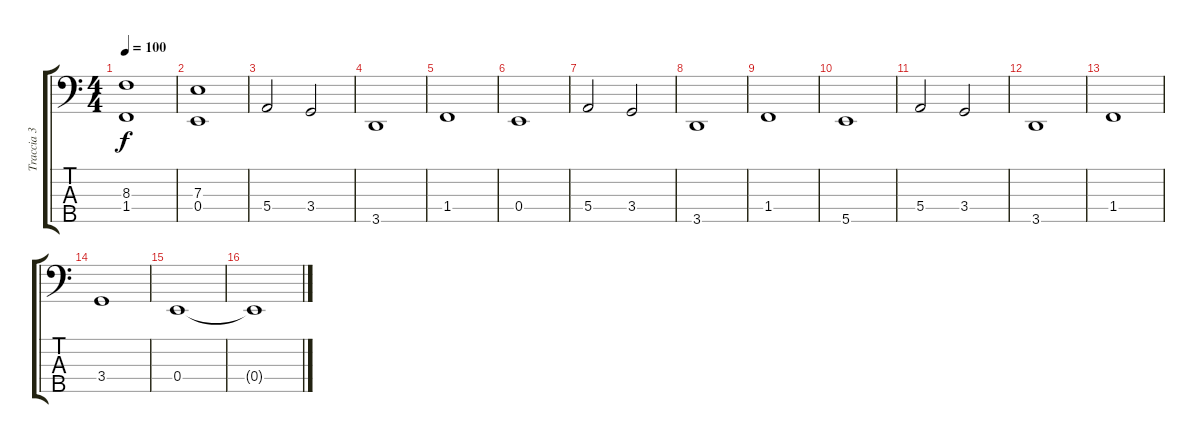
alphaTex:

\track ("Traccia 3" "Traccia 3") {instrument electricbassfinger}
\staff {score tabs}
\tuning (G2 D2 A1 E1 B0) {hide}
\ts (4 4)
\tempo 100
\clef f4
\ks c
(8.3 1.4).1{dy f} |
(7.3 0.4).1 |
5.4.2 3.4.2 |
3.5.1 |
1.4.1 |
0.4.1 |
5.4.2 3.4.2 |
3.5.1 |
1.4.1 |
5.5.1 |
5.4.2 3.4.2 |
3.5.1 |
1.4.1 |
3.4.1 |
0.4.1 |
0.4{t}.1
